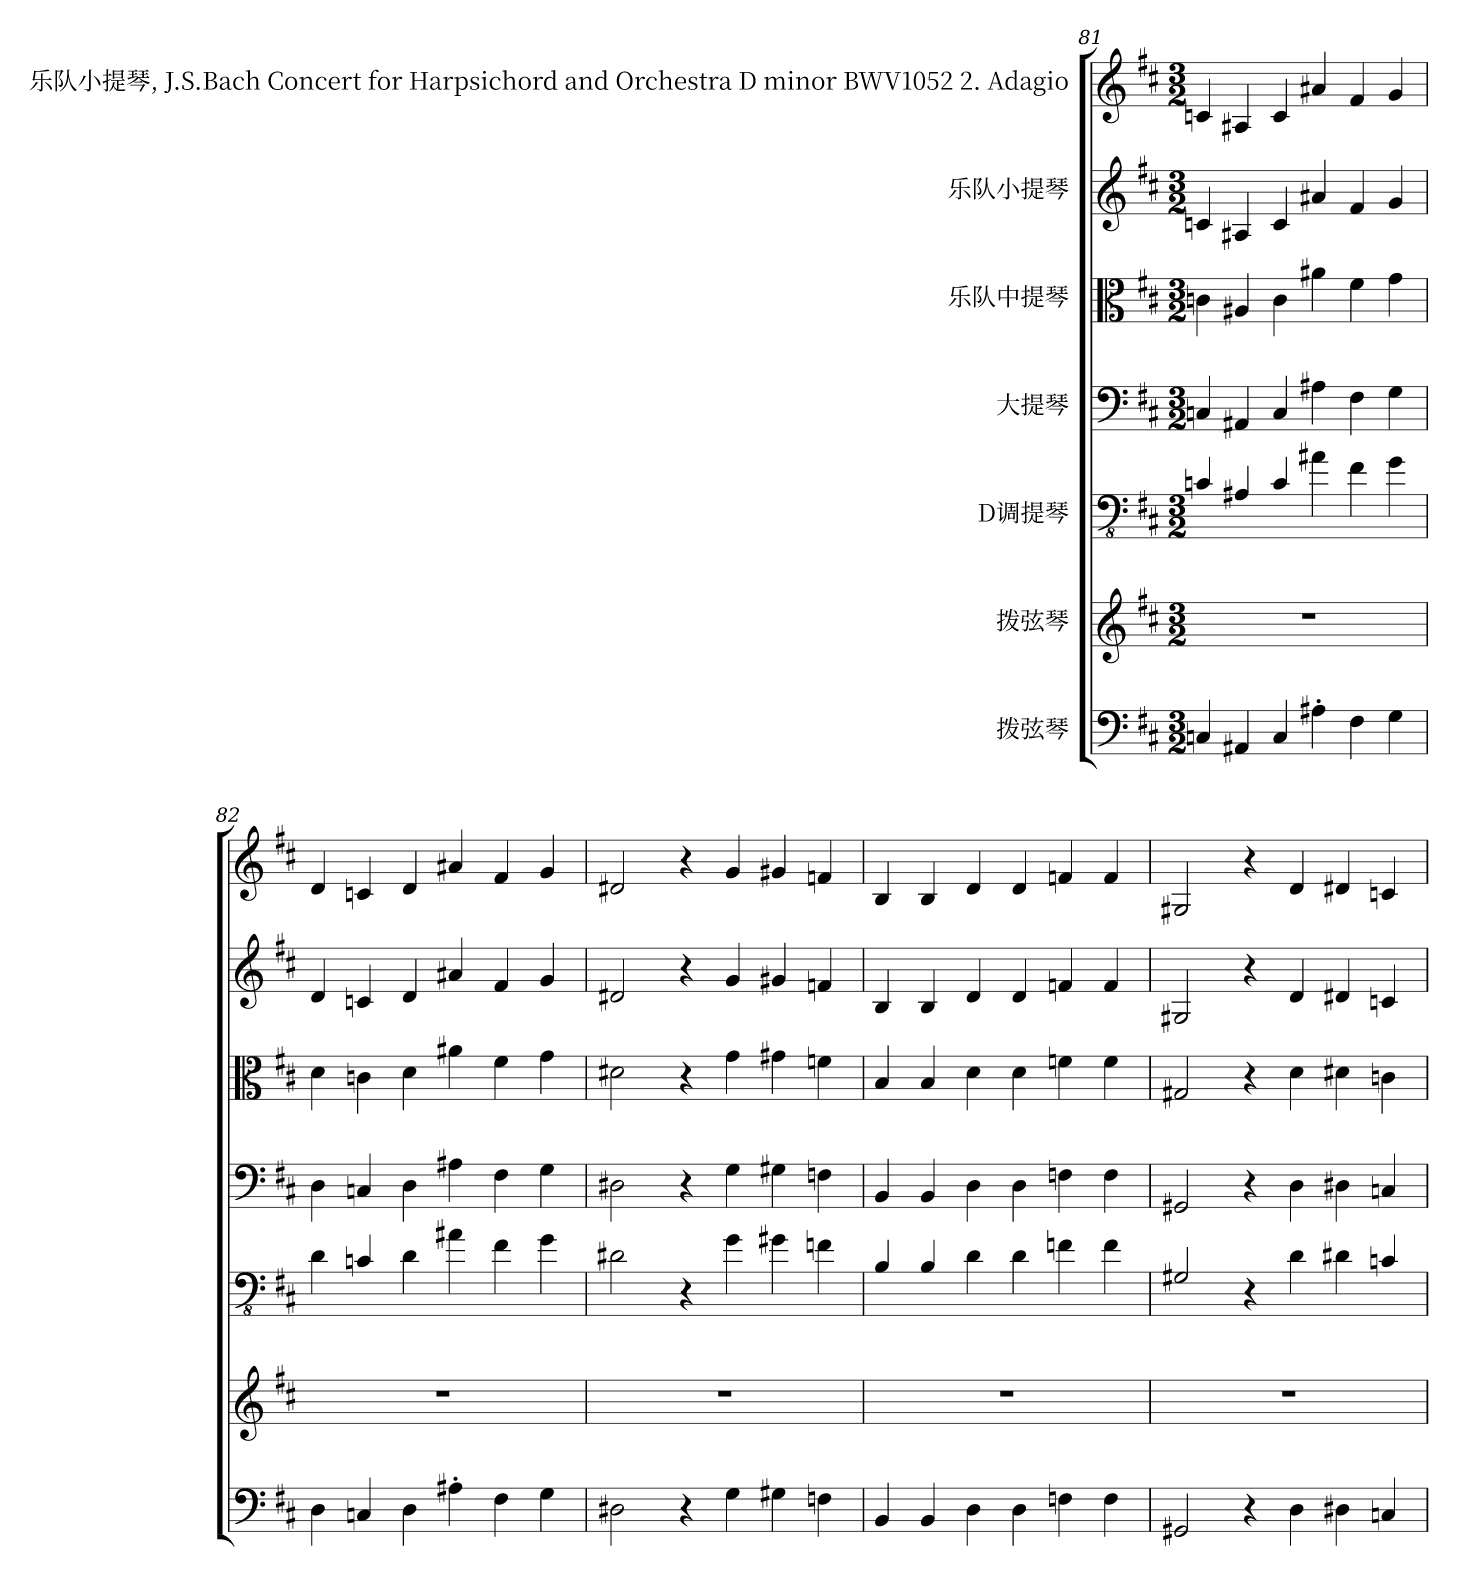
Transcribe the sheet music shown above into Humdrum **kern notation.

**kern	**kern	**kern	**kern	**kern	**kern	**kern
*part7	*part6	*part5	*part4	*part3	*part2	*part1
*staff7	*staff6	*staff5	*staff4	*staff3	*staff2	*staff1
*I"拨弦琴	*I"拨弦琴	*I"D调提琴	*I"大提琴	*I"乐队中提琴	*I"乐队小提琴	*I"乐队小提琴, J.S.Bach Concert for Harpsichord and Orchestra D minor BWV1052 2. Adagio
*clefF4	*clefG2	*clefFv4	*clefF4	*clefC3	*clefG2	*clefG2
*	*	*ITrd7c12	*	*	*	*
*k[f#c#]	*k[f#c#]	*k[f#c#]	*k[f#c#]	*k[f#c#]	*k[f#c#]	*k[f#c#]
*M3/2	*M3/2	*M3/2	*M3/2	*M3/2	*M3/2	*M3/2
=81	=81	=81	=81	=81	=81	=81
4Cn/	1.r	4CCn/	4Cn/	4cn\	4cn/	4cn/
4AA#X/	.	4AAA#X/	4AA#X/	4A#X/	4A#X/	4A#X/
4C/	.	4CC/	4C/	4c\	4c/	4c/
4A#X'\	.	4AA#X\	4A#X\	4a#X\	4a#X/	4a#X/
4F#\	.	4FF#\	4F#\	4f#\	4f#/	4f#/
4G\	.	4GG\	4G\	4g\	4g/	4g/
=82	=82	=82	=82	=82	=82	=82
4D\	1.r	4DD\	4D\	4d\	4d/	4d/
4Cn/	.	4CCn/	4Cn/	4cn\	4cn/	4cn/
4D\	.	4DD\	4D\	4d\	4d/	4d/
4A#X'\	.	4AA#X\	4A#X\	4a#X\	4a#X/	4a#X/
4F#\	.	4FF#\	4F#\	4f#\	4f#/	4f#/
4G\	.	4GG\	4G\	4g\	4g/	4g/
=83	=83	=83	=83	=83	=83	=83
2D#X\	1.r	2DD#X\	2D#X\	2d#X\	2d#X/	2d#X/
4r	.	4r	4r	4r	4r	4r
4G\	.	4GG\	4G\	4g\	4g/	4g/
4G#X\	.	4GG#X\	4G#X\	4g#X\	4g#X/	4g#X/
4Fn\	.	4FFn\	4Fn\	4fn\	4fn/	4fn/
!!LO:PB:g=z
=84	=84	=84	=84	=84	=84	=84
4BB/	1.r	4BBB/	4BB/	4B/	4B/	4B/
4BB/	.	4BBB/	4BB/	4B/	4B/	4B/
4D\	.	4DD\	4D\	4d\	4d/	4d/
4D\	.	4DD\	4D\	4d\	4d/	4d/
4Fn\	.	4FFn\	4Fn\	4fn\	4fn/	4fn/
4F\	.	4FF\	4F\	4f\	4f/	4f/
=85	=85	=85	=85	=85	=85	=85
2GG#X/	1.r	2GGG#X/	2GG#X/	2G#X/	2G#X/	2G#X/
4r	.	4r	4r	4r	4r	4r
4D\	.	4DD\	4D\	4d\	4d/	4d/
4D#X\	.	4DD#X\	4D#X\	4d#X\	4d#X/	4d#X/
4Cn/	.	4CCn/	4Cn/	4cn\	4cn/	4cn/
=	=	=	=	=	=	=
*-	*-	*-	*-	*-	*-	*-
